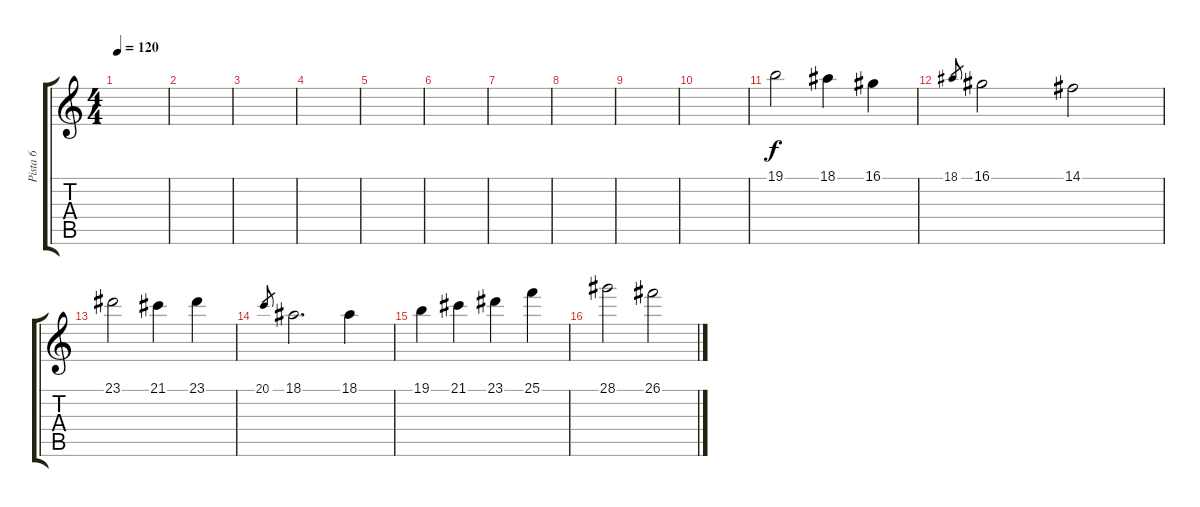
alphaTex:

\track ("Pista 6" "Pista 6") {instrument stringensemble1}
\staff {score tabs}
\tuning (E4 B3 G3 D3 A2 E2) {hide}
\ts (4 4)
\tempo 120
\clef g2
\ks c
|
|
|
|
|
|
|
|
|
|
19.1.2{dy f volume 16 balance 8 instrument piccolo} 18.1.4 16.1.4 |
18.1.8{gr} 16.1.2 14.1.2 |
23.1.2 21.1.4 23.1.4 |
20.1.8{gr} 18.1.2{d} 18.1.4 |
19.1.4 21.1.4 23.1.4 25.1.4 |
28.1.2 26.1.2
